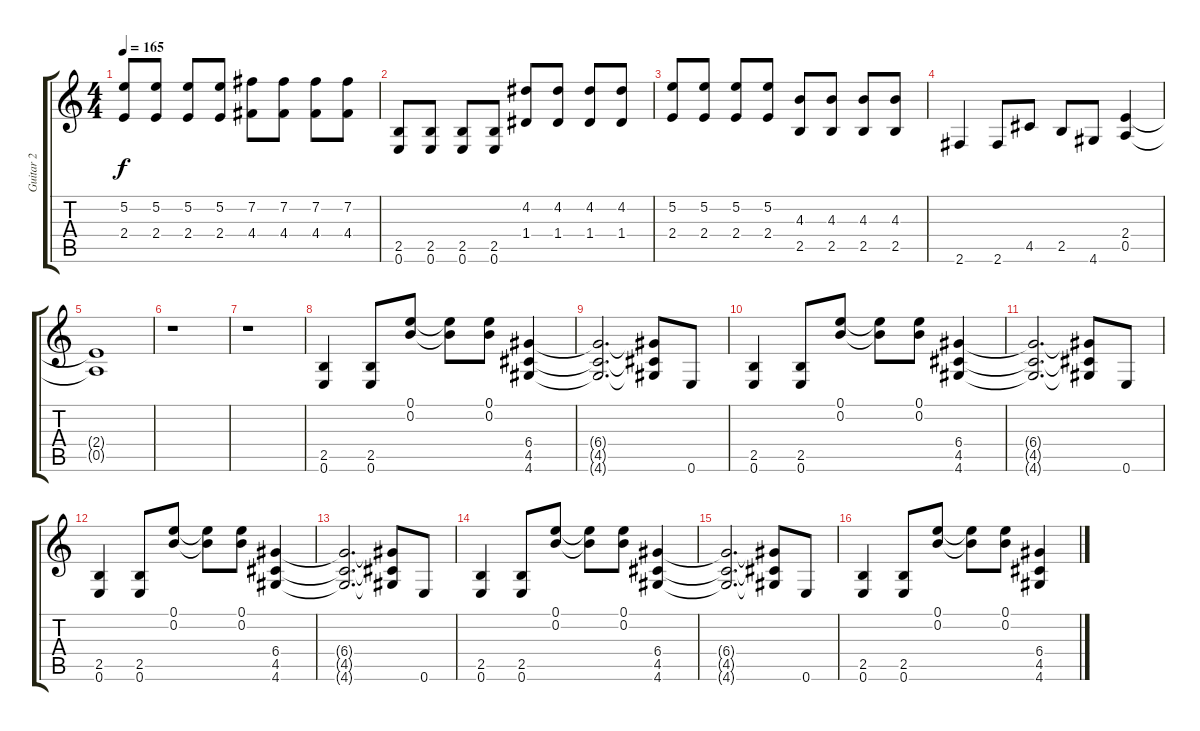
\track ("Guitar 2" "Guitar 2") {instrument distortionguitar}
\staff {score tabs}
\tuning (E4 B3 G3 D3 A2 E2) {hide}
\ts (4 4)
\tempo 165
\clef g2
\ks c
(5.2 2.4).8{dy f} (5.2 2.4).8 (5.2 2.4).8 (5.2 2.4).8 (7.2 4.4).8 (7.2 4.4).8 (7.2 4.4).8 (7.2 4.4).8 |
(2.5 0.6).8 (2.5 0.6).8 (2.5 0.6).8 (2.5 0.6).8 (4.2 1.4).8 (4.2 1.4).8 (4.2 1.4).8 (4.2 1.4).8 |
(5.2 2.4).8 (5.2 2.4).8 (5.2 2.4).8 (5.2 2.4).8 (4.3 2.5).8 (4.3 2.5).8 (4.3 2.5).8 (4.3 2.5).8 |
2.6.4 2.6.8 4.5.8 2.5.8 4.6.8 (2.4 0.5).4 |
(2.4{t} 0.5{t}).1 |
r.1 |
r.1 |
(2.5 0.6).4{balance 8} (2.5 0.6).8 (0.1 0.2).8 (0.1{t} 0.2{t}).8 (0.1 0.2).8 (6.4 4.5 4.6).4 |
(6.4{t} 4.5{t} 4.6{t}).2{d} (6.4{t} 4.5{t} 4.6{t}).8 0.6.8 |
(2.5 0.6).4 (2.5 0.6).8 (0.1 0.2).8 (0.1{t} 0.2{t}).8 (0.1 0.2).8 (6.4 4.5 4.6).4 |
(6.4{t} 4.5{t} 4.6{t}).2{d} (6.4{t} 4.5{t} 4.6{t}).8 0.6.8 |
(2.5 0.6).4 (2.5 0.6).8 (0.1 0.2).8 (0.1{t} 0.2{t}).8 (0.1 0.2).8 (6.4 4.5 4.6).4 |
(6.4{t} 4.5{t} 4.6{t}).2{d} (6.4{t} 4.5{t} 4.6{t}).8 0.6.8 |
(2.5 0.6).4 (2.5 0.6).8 (0.1 0.2).8 (0.1{t} 0.2{t}).8 (0.1 0.2).8 (6.4 4.5 4.6).4 |
(6.4{t} 4.5{t} 4.6{t}).2{d} (6.4{t} 4.5{t} 4.6{t}).8 0.6.8 |
(2.5 0.6).4 (2.5 0.6).8 (0.1 0.2).8 (0.1{t} 0.2{t}).8 (0.1 0.2).8 (6.4 4.5 4.6).4
